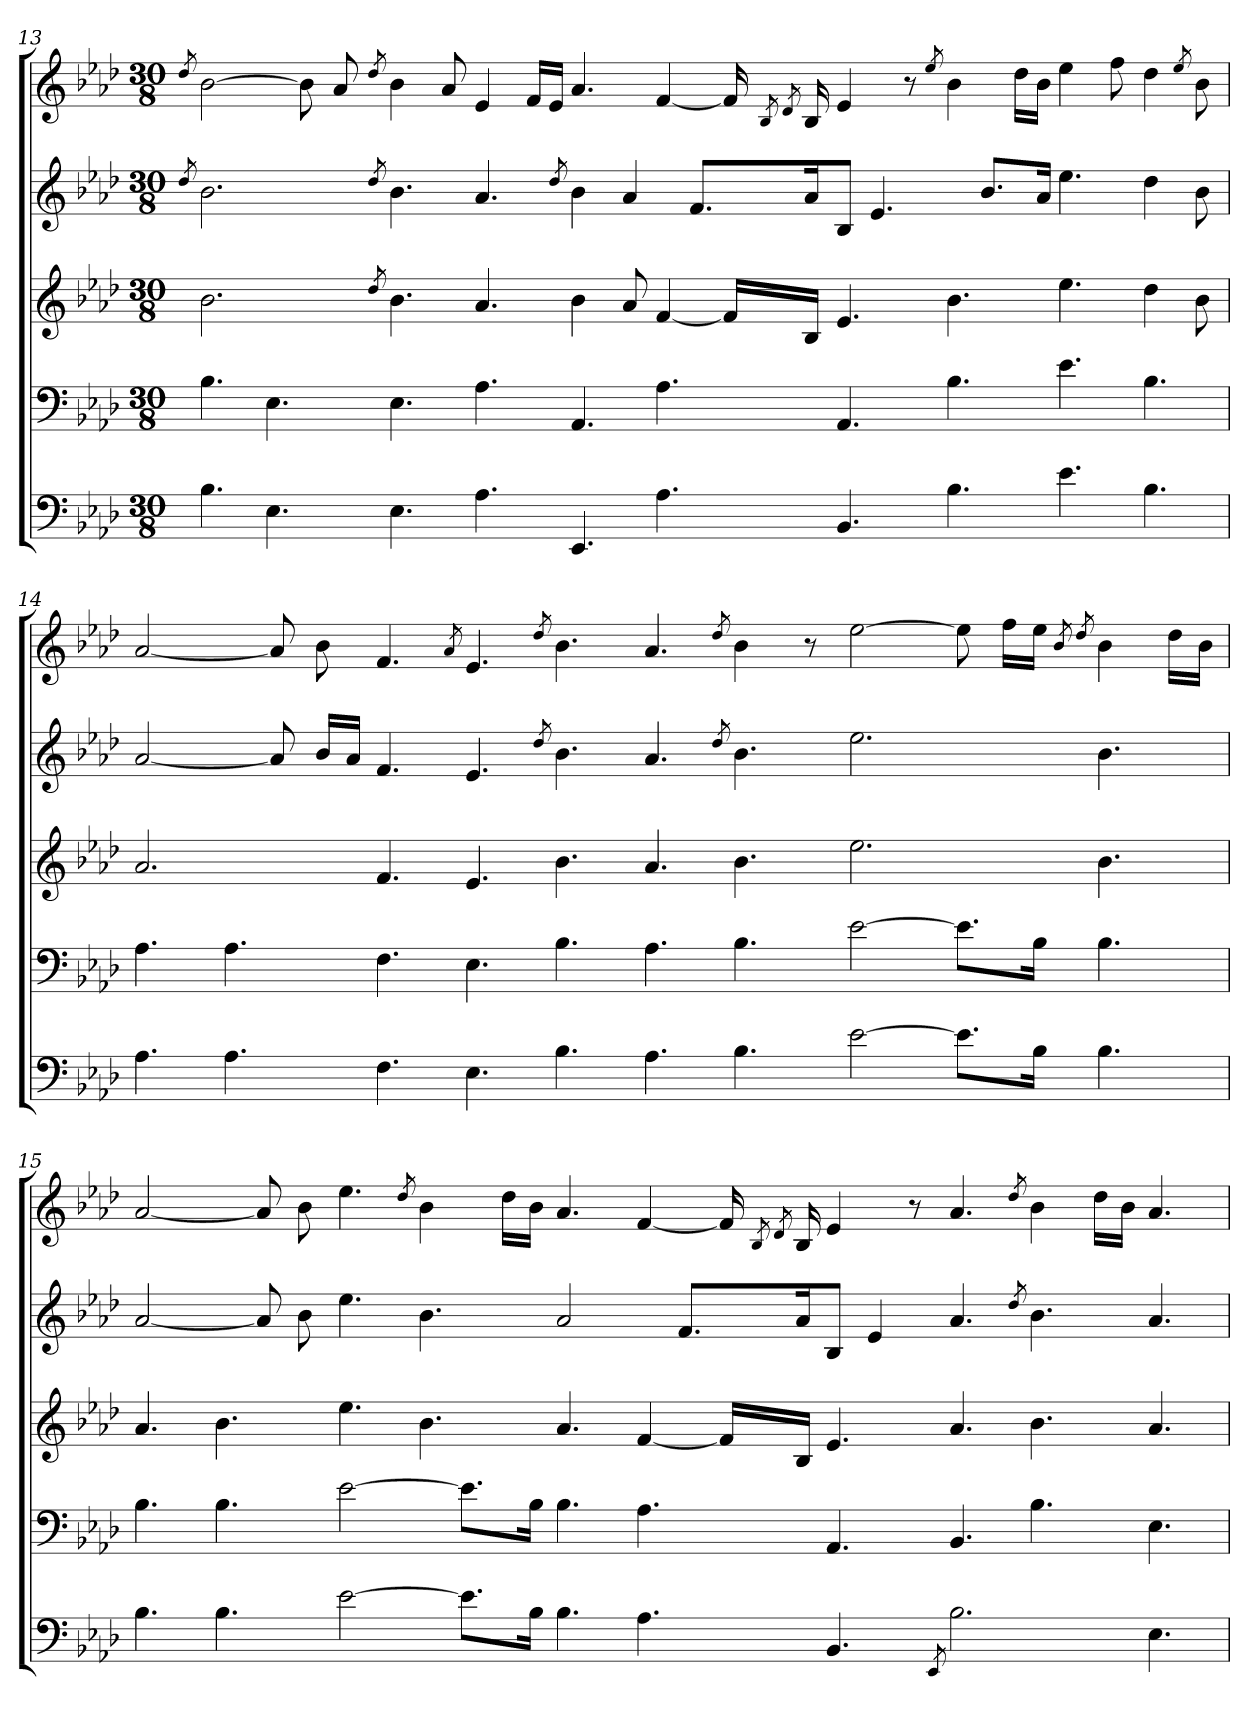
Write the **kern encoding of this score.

**kern	**kern	**kern	**kern	**kern
*part5	*part4	*part3	*part2	*part1
*staff5	*staff4	*staff3	*staff2	*staff1
*clefF4	*clefF4	*clefG2	*clefG2	*clefG2
*k[b-e-a-d-]	*k[b-e-a-d-]	*k[b-e-a-d-]	*k[b-e-a-d-]	*k[b-e-a-d-]
*M30/8	*M30/8	*M30/8	*M30/8	*M30/8
=13	=13	=13	=13	=13
.	.	.	8qdd-	8qdd-
4.B-	4.B-	2.b-	2.b-	[2b-
4.E-	4.E-	.	.	.
.	.	.	.	8b-]
.	.	.	.	8a-
.	.	8qdd-	8qdd-	8qdd-
4.E-	4.E-	4.b-	4.b-	4b-
.	.	.	.	8a-
4.A-	4.A-	4.a-	4.a-	4e-
.	.	.	.	16f/LL
.	.	.	.	16e-/JJ
.	.	.	8qdd-	.
4.EE-	4.AA-	4b-	4b-	4.a-
.	.	8a-	4a-	.
4.A-	4.A-	[4f	.	[4f
.	.	.	8.f/L	.
.	.	16f/LL]	.	16f]
.	.	.	.	8qB-
.	.	.	.	8qd-
.	.	16B-/JJ	16a-/K	16B-
4.BB-	4.AA-	4.e-	8B-/J	4e-
.	.	.	4.e-	.
.	.	.	.	8r
.	.	.	.	8qee-
4.B-	4.B-	4.b-	.	4b-
.	.	.	8.b-/L	.
.	.	.	.	16dd-\LL
.	.	.	16a-/Jk	16b-\JJ
4.e-	4.e-	4.ee-	4.ee-	4ee-
.	.	.	.	8ff
4.B-	4.B-	4dd-	4dd-	4dd-
.	.	.	.	8qee-
.	.	8b-	8b-	8b-
=14	=14	=14	=14	=14
4.A-	4.A-	2.a-	[2a-	[2a-
4.A-	4.A-	.	.	.
.	.	.	8a-]	8a-]
.	.	.	16b-/LL	8b-
.	.	.	16a-/JJ	.
4.F	4.F	4.f	4.f	4.f
.	.	.	.	8qa-
4.E-	4.E-	4.e-	4.e-	4.e-
.	.	.	8qdd-	8qdd-
4.B-	4.B-	4.b-	4.b-	4.b-
4.A-	4.A-	4.a-	4.a-	4.a-
.	.	.	8qdd-	8qdd-
4.B-	4.B-	4.b-	4.b-	4b-
.	.	.	.	8r
[2e-	[2e-	2.ee-	2.ee-	[2ee-
8.e-\L]	8.e-\L]	.	.	8ee-]
.	.	.	.	16ff\LL
16B-\Jk	16B-\Jk	.	.	16ee-\JJ
.	.	.	.	8qb-
.	.	.	.	8qdd-
4.B-	4.B-	4.b-	4.b-	4b-
.	.	.	.	16dd-\LL
.	.	.	.	16b-\JJ
=15	=15	=15	=15	=15
4.B-	4.B-	4.a-	[2a-	[2a-
4.B-	4.B-	4.b-	.	.
.	.	.	8a-]	8a-]
.	.	.	8b-	8b-
[2e-	[2e-	4.ee-	4.ee-	4.ee-
.	.	.	.	8qdd-
.	.	4.b-	4.b-	4b-
8.e-\L]	8.e-\L]	.	.	.
.	.	.	.	16dd-\LL
16B-\Jk	16B-\Jk	.	.	16b-\JJ
4.B-	4.B-	4.a-	2a-	4.a-
4.A-	4.A-	[4f	.	[4f
.	.	.	8.f/L	.
.	.	16f/LL]	.	16f]
.	.	.	.	8qB-
.	.	.	.	8qd-
.	.	16B-/JJ	16a-/K	16B-
4.BB-	4.AA-	4.e-	8B-/J	4e-
.	.	.	4e-	.
.	.	.	.	8r
8qEE-	.	.	.	.
2.B-	4.BB-	4.a-	4.a-	4.a-
.	.	.	8qdd-	8qdd-
.	4.B-	4.b-	4.b-	4b-
.	.	.	.	16dd-\LL
.	.	.	.	16b-\JJ
4.E-	4.E-	4.a-	4.a-	4.a-
=	=	=	=	=
*-	*-	*-	*-	*-
